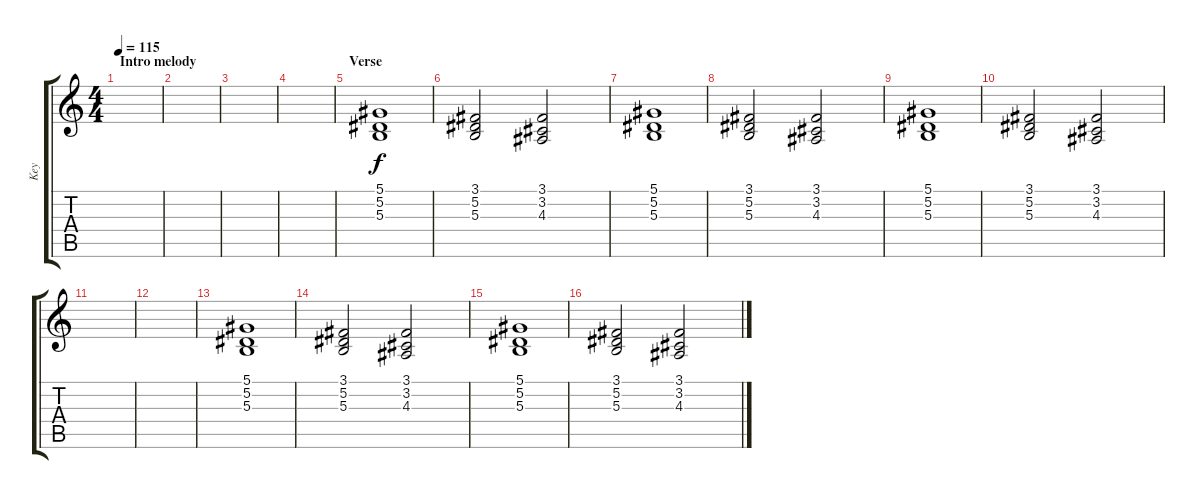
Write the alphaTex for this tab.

\track ("Key" "Key") {instrument synthstrings2}
\staff {score tabs}
\tuning (Eb4 Bb3 Gb3 Db3 Ab2 Eb2) {hide}
\ts (4 4)
\section ("" "Intro melody")
\tempo 115
\clef g2
\ks c
|
|
|
|
\section ("" "Verse")
(5.1 5.2 5.3).1{volume 12 instrument synthstrings2} |
(3.1 5.2 5.3).2 (3.1 3.2 4.3).2 |
(5.1 5.2 5.3).1 |
(3.1 5.2 5.3).2 (3.1 3.2 4.3).2 |
(5.1 5.2 5.3).1 |
(3.1 5.2 5.3).2 (3.1 3.2 4.3).2 |
|
|
(5.1 5.2 5.3).1 |
(3.1 5.2 5.3).2 (3.1 3.2 4.3).2 |
(5.1 5.2 5.3).1 |
(3.1 5.2 5.3).2 (3.1 3.2 4.3).2
